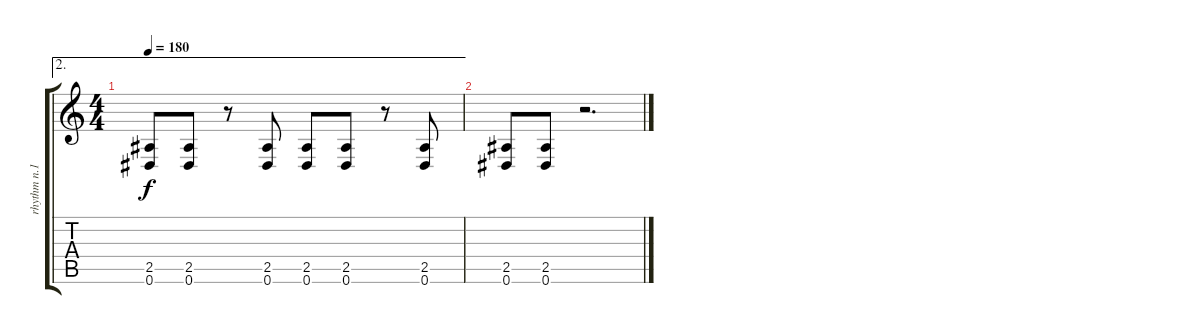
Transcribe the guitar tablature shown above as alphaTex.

\track ("rhythm n.1" "rhythm n.1") {instrument distortionguitar}
\staff {score tabs}
\tuning (Eb4 Bb3 Gb3 Db3 Ab2 Eb2) {hide}
\ae 2
\ts (4 4)
\tempo 180
\clef g2
\ks c
(2.5 0.6).8{dy f} (2.5 0.6).8 r.8 (2.5 0.6).8 (2.5 0.6).8 (2.5 0.6).8 r.8 (2.5 0.6).8 |
(2.5 0.6).8 (2.5 0.6).8 r.2{d}
